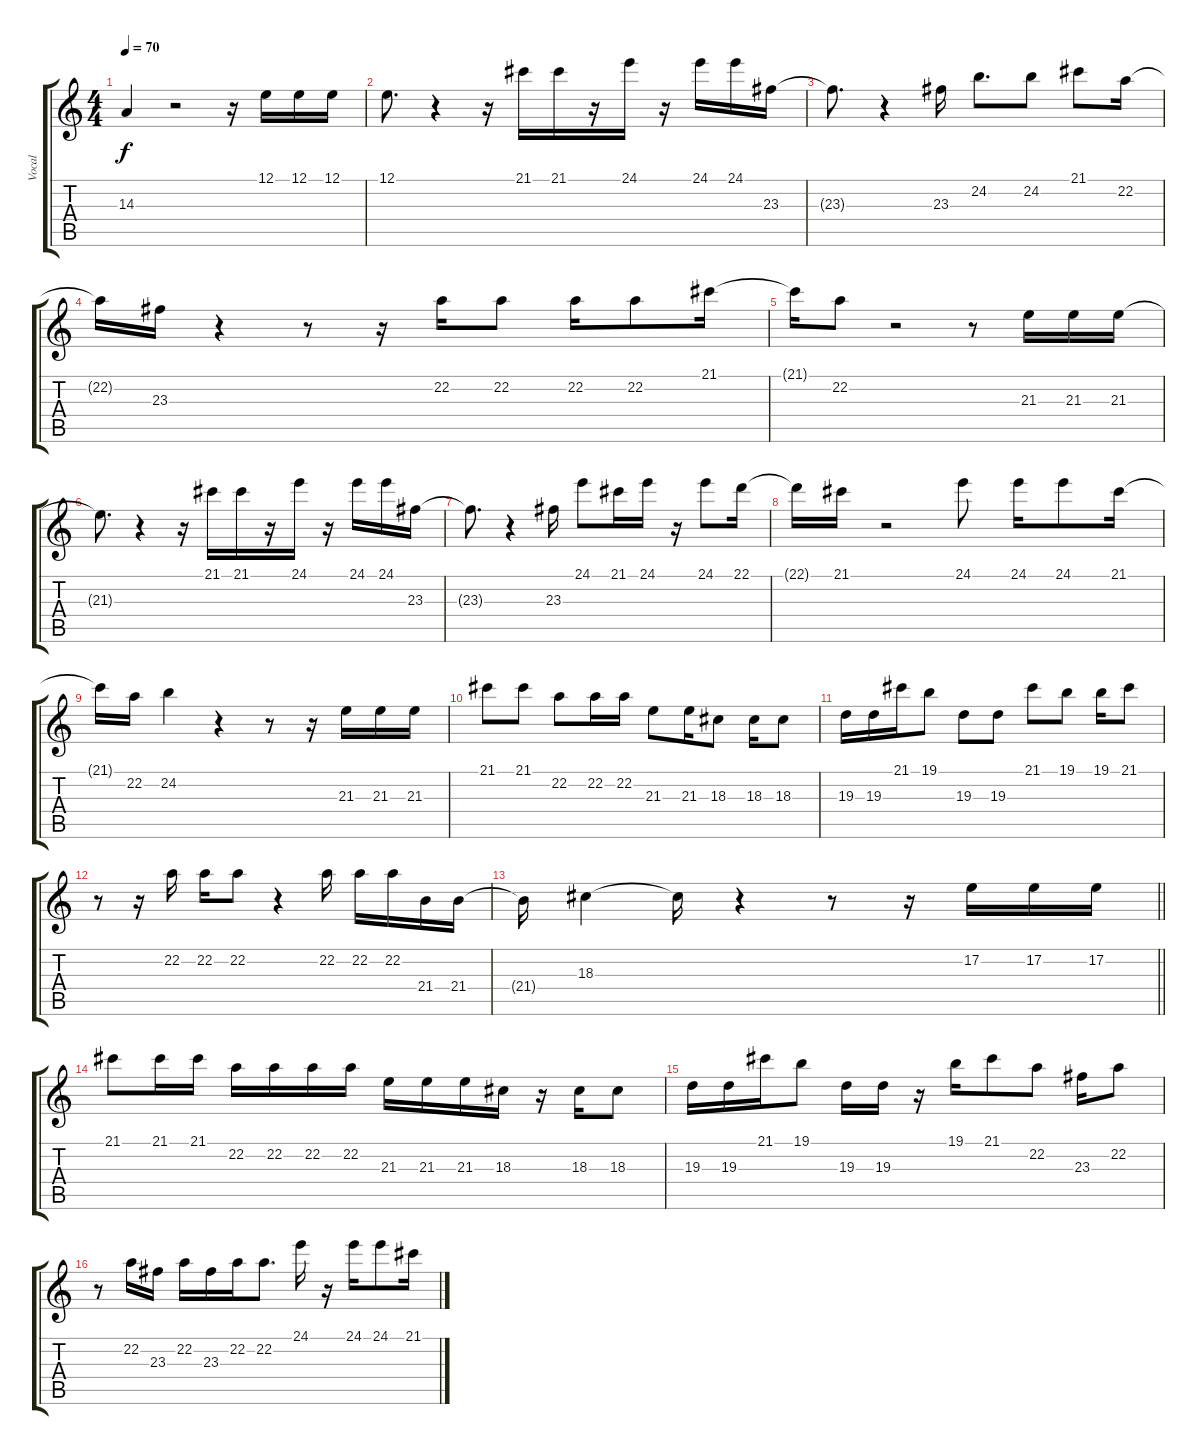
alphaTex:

\track ("Vocal" "Vocal") {instrument panflute}
\staff {score tabs}
\tuning (E4 B3 G3 D3 A2 E2) {hide}
\ts (4 4)
\tempo 70
\clef g2
\ks c
14.3{t}.4{dy f} r.2 r.16 12.1.16 12.1.16 12.1.16 |
12.1.8{d} r.4 r.16 21.1.16 21.1.16 r.16 24.1.16 r.16 24.1.16 24.1.16 23.3.16 |
23.3{t}.8{d} r.4 23.3.16 24.2.8{d} 24.2.8 21.1.8 22.2.16 |
22.2{t}.16 23.3.16 r.4 r.8 r.16 22.2.16 22.2.8 22.2.16 22.2.8 21.1.16 |
21.1{t}.16 22.2.8 r.2 r.8 21.3.16 21.3.16 21.3.16 |
21.3{t}.8{d} r.4 r.16 21.1.16 21.1.16 r.16 24.1.16 r.16 24.1.16 24.1.16 23.3.16 |
23.3{t}.8{d} r.4 23.3.16 24.1.8 21.1.16 24.1.16 r.16 24.1.8 22.1.16 |
22.1{t}.16 21.1.16 r.2 24.1.8 24.1.16 24.1.8 21.1.16 |
21.1{t}.16 22.2.16 24.2.4 r.4 r.8 r.16 21.3.16 21.3.16 21.3.16 |
21.1.8 21.1.8 22.2.8 22.2.16 22.2.16 21.3.8 21.3.16 18.3.8 18.3.16 18.3.8 |
19.3.16 19.3.16 21.1.16 19.1.8 19.3.8 19.3.8 21.1.8 19.1.8 19.1.16 21.1.8 |
r.8 r.16 22.2.16 22.2.16 22.2.8 r.4 22.2.16 22.2.16 22.2.16 21.4.16 21.4.16 |
\barLineRight lightlight
21.4{t}.16 18.3.4 18.3{t}.16 r.4 r.8 r.16 17.2.16 17.2.16 17.2.16 |
21.1.8 21.1.16 21.1.16 22.2.16 22.2.16 22.2.16 22.2.16 21.3.16 21.3.16 21.3.16 18.3.16 r.16 18.3.16 18.3.8 |
19.3.16 19.3.16 21.1.16 19.1.8 19.3.16 19.3.16 r.16 19.1.16 21.1.8 22.2.8 23.3.16 22.2.8 |
r.8 22.2.16 23.3.16 22.2.16 23.3.16 22.2.16 22.2.8{d} 24.1.16 r.16 24.1.16 24.1.8 21.1.16
